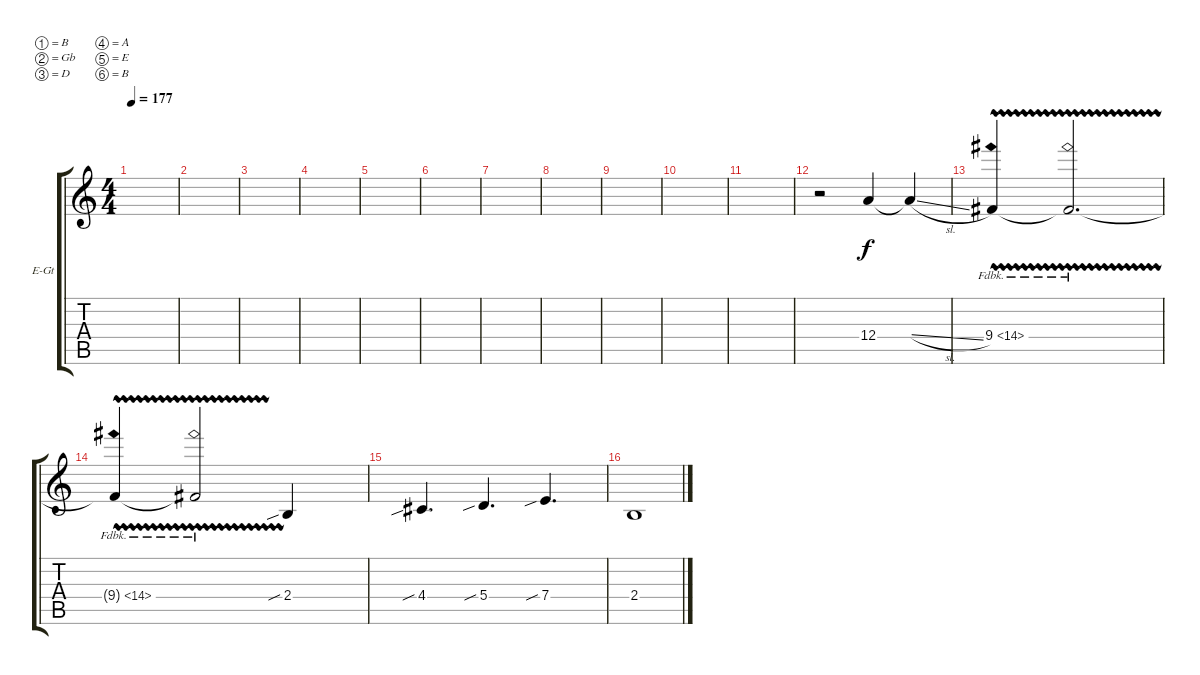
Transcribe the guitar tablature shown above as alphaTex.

\defaultSystemsLayout 4
\bracketExtendMode groupsimilarinstruments
\firstSystemTrackNameOrientation horizontal
\otherSystemsTrackNameOrientation horizontal
\track ("Kenny Hickey" "E-Gt") {instrument acousticgrandpiano}
\staff {score tabs}
\tuning (B3 Gb3 D3 A2 E2 B1)
\displaytranspose 12
\ts (4 4)
\tempo 177
\clef g2
\ks c
|
|
|
|
|
|
|
|
|
|
|
r.2 12.4.4 12.4{sl t}.4 |
9.4{fh 5 vw}.4 9.4{fh 5 vw t}.2{d} |
9.4{fh 5 vw t}.4 9.4{fh 5 vw t}.2 2.4{sib}.4 |
4.4{sib}.4{d} 5.4{sib}.4{d} 7.4{sib}.4{d} |
2.4.1
